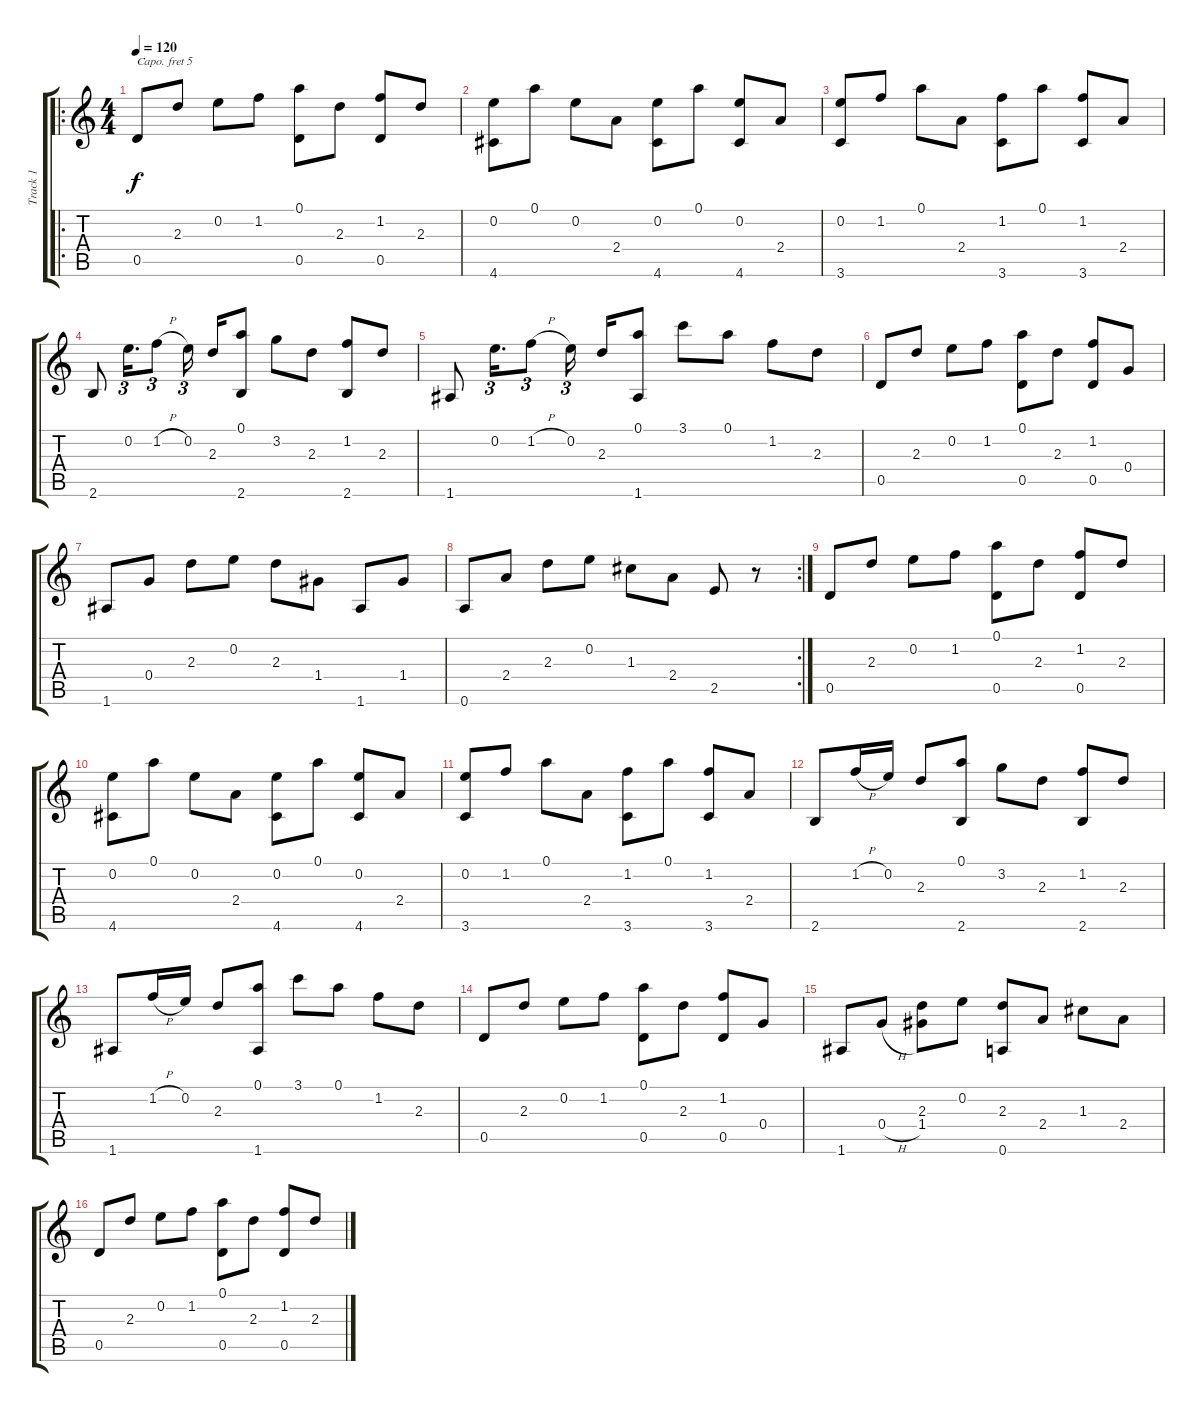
\track ("Track 1" "Track 1") {instrument acousticguitarsteel}
\staff {score tabs}
\capo 5
\tuning (E4 B3 G3 D3 A2 E2) {hide}
\ro
\ts (4 4)
\tempo 120
\clef g2
\ks c
0.5.8{dy f instrument acousticguitarsteel} 2.3.8 0.2.8 1.2.8 (0.1 0.5).8 2.3.8 (1.2 0.5).8 2.3.8 |
(0.2 4.6).8 0.1.8 0.2.8 2.4.8 (0.2 4.6).8 0.1.8 (0.2 4.6).8 2.4.8 |
(0.2 3.6).8 1.2.8 0.1.8 2.4.8 (1.2 3.6).8 0.1.8 (1.2 3.6).8 2.4.8 |
2.6.8 0.2.16{d tu (3 2)} 1.2{h}.8{tu (3 2)} 0.2.16{tu (3 2) beam splitsecondary} 2.3.16 (0.1 2.6).8 3.2.8 2.3.8 (1.2 2.6).8 2.3.8 |
1.6.8 0.2.16{d tu (3 2)} 1.2{h}.8{tu (3 2)} 0.2.16{tu (3 2) beam splitsecondary} 2.3.16 (0.1 1.6).8 3.1.8 0.1.8 1.2.8 2.3.8 |
0.5.8 2.3.8 0.2.8 1.2.8 (0.1 0.5).8 2.3.8 (1.2 0.5).8 0.4.8 |
1.6.8 0.4.8 2.3.8 0.2.8 2.3.8 1.4.8 1.6.8 1.4.8 |
\rc 2
0.6.8 2.4.8 2.3.8 0.2.8 1.3.8 2.4.8 2.5.8 r.8 |
0.5.8 2.3.8 0.2.8 1.2.8 (0.1 0.5).8 2.3.8 (1.2 0.5).8 2.3.8 |
(0.2 4.6).8 0.1.8 0.2.8 2.4.8 (0.2 4.6).8 0.1.8 (0.2 4.6).8 2.4.8 |
(0.2 3.6).8 1.2.8 0.1.8 2.4.8 (1.2 3.6).8 0.1.8 (1.2 3.6).8 2.4.8 |
2.6.8 1.2{h}.16 0.2.16 2.3.8 (0.1 2.6).8 3.2.8 2.3.8 (1.2 2.6).8 2.3.8 |
1.6.8 1.2{h}.16 0.2.16 2.3.8 (0.1 1.6).8 3.1.8 0.1.8 1.2.8 2.3.8 |
0.5.8 2.3.8 0.2.8 1.2.8 (0.1 0.5).8 2.3.8 (1.2 0.5).8 0.4.8 |
1.6.8 0.4{h}.8 (2.3 1.4).8 0.2.8 (2.3 0.6).8 2.4.8 1.3.8 2.4.8 |
0.5.8 2.3.8 0.2.8 1.2.8 (0.1 0.5).8 2.3.8 (1.2 0.5).8 2.3.8
